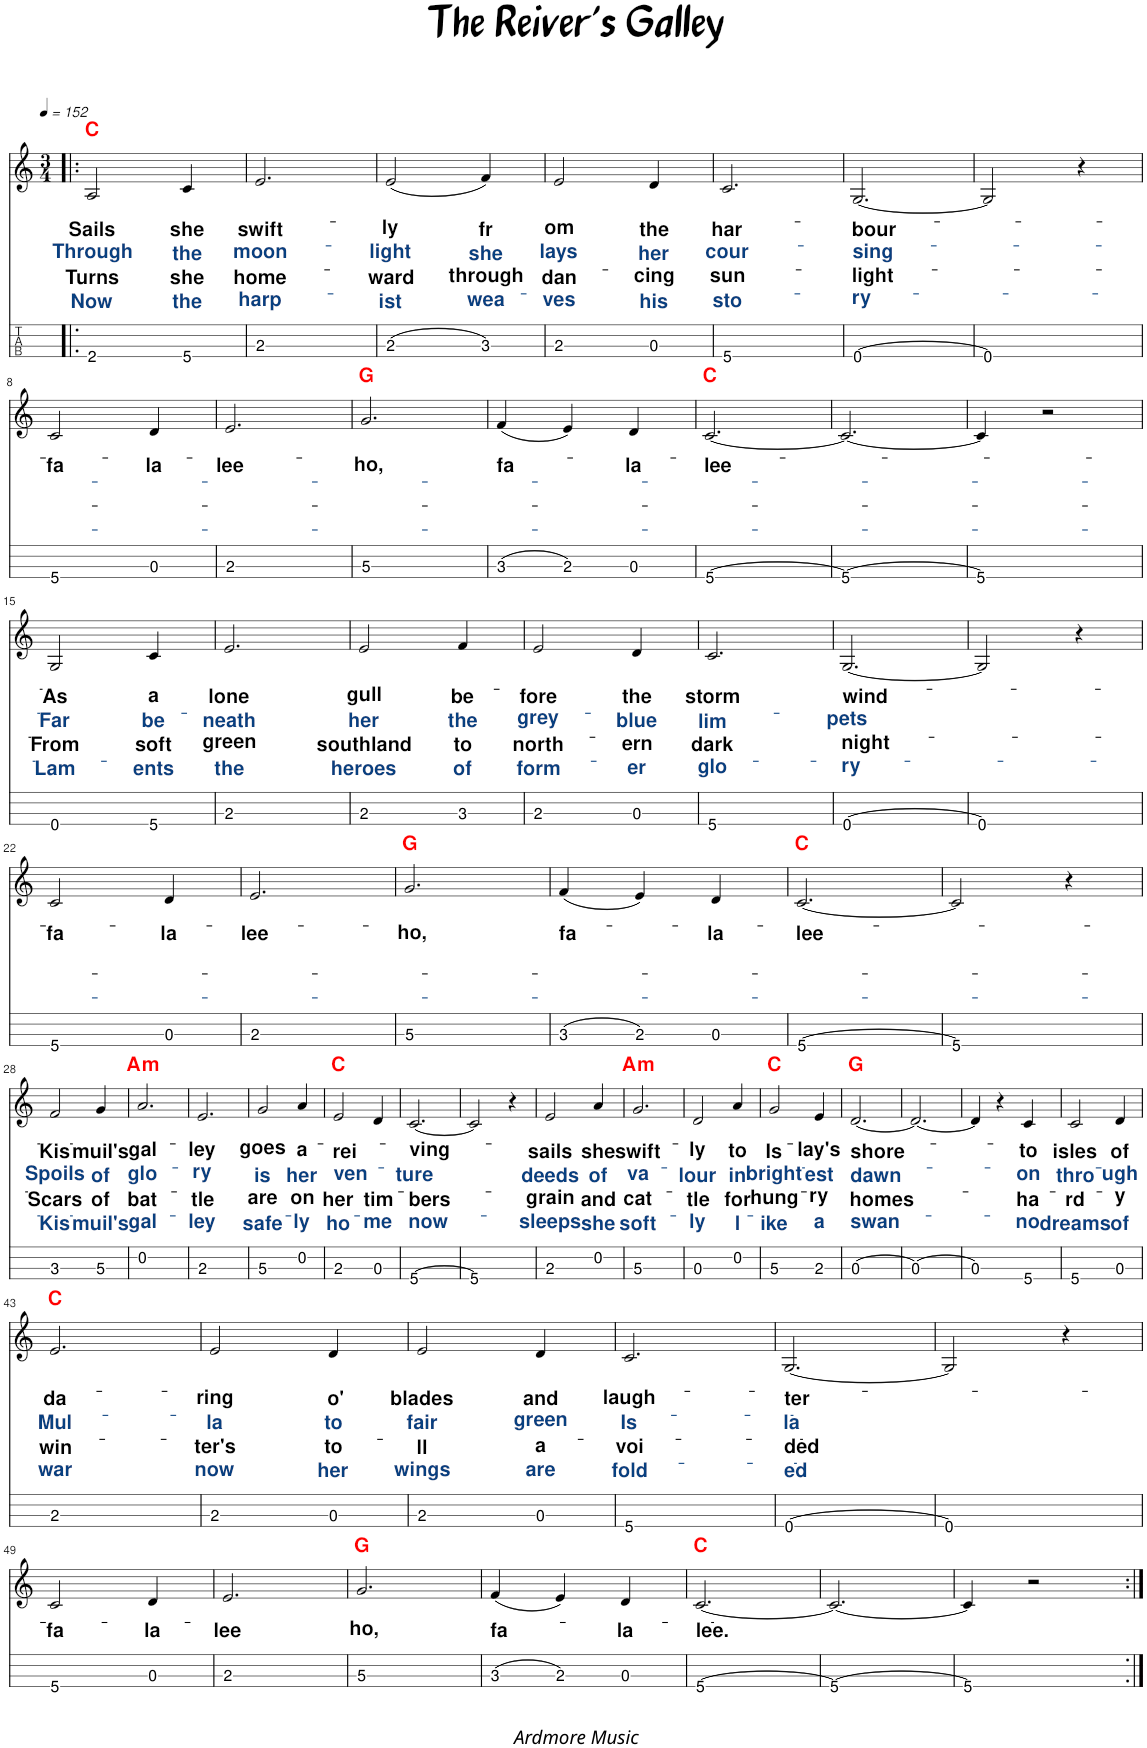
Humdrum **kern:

**kern	**kern	**text	**text	**text	**text	**harte
*part1	*part1	*part1	*part1	*part1	*part1	*part1
*staff2	*staff1	*staff1	*staff1	*staff1	*staff1	*
*I"Mandolin	*	*	*	*	*	*
*I'Mdn.	*	*	*	*	*	*
*stria4	*	*	*	*	*	*
*	*clefG2	*	*	*	*	*
*k[]	*k[]	*	*	*	*	*
*M3/4	*M3/4	*	*	*	*	*
*MM152	*MM152	*	*	*	*	*
=1!|:	=1!|:	=1!|:	=1!|:	=1!|:	=1!|:	=1!|:
!	!	!LO:LY:b	!LO:LY:b:color=#074080	!LO:LY:b	!LO:LY:b:color=#074080	!
2A	2A/	Sails	Through	Turns	Now	C:maj
!	!	!LO:LY:b	!LO:LY:b:color=#074080	!LO:LY:b	!LO:LY:b:color=#074080	!
4c	4c/	she	the	she	the	.
=2	=2	=2	=2	=2	=2	=2
!	!	!LO:LY:b	!LO:LY:b:color=#074080	!LO:LY:b	!LO:LY:b:color=#074080	!
2.e	2.e/	swift-	moon-	home-	harp-	.
=3	=3	=3	=3	=3	=3	=3
!	!	!LO:LY:b	!LO:LY:b:color=#074080	!LO:LY:b	!LO:LY:b:color=#074080	!
2e	(2e/	-ly	-light	-ward	-ist	.
!	!	!LO:LY:b	!LO:LY:b:color=#074080	!LO:LY:b	!LO:LY:b:color=#074080	!
4f	4f/)	fr	she	through	wea-	.
=4	=4	=4	=4	=4	=4	=4
!	!	!LO:LY:b	!LO:LY:b:color=#074080	!LO:LY:b	!LO:LY:b:color=#074080	!
2e	2e/	om	lays	dan-	-ves	.
!	!	!LO:LY:b	!LO:LY:b:color=#074080	!LO:LY:b	!LO:LY:b:color=#074080	!
4d	4d/	the	her	-cing	his	.
=5	=5	=5	=5	=5	=5	=5
!	!	!LO:LY:b	!LO:LY:b:color=#074080	!LO:LY:b	!LO:LY:b:color=#074080	!
2.c	2.c/	har-	cour-	sun-	sto-	.
=6	=6	=6	=6	=6	=6	=6
!	!	!LO:LY:b	!LO:LY:b:color=#074080	!LO:LY:b	!LO:LY:b:color=#074080	!
[2.G	[2.G/	-bour-	-sing-	-light-	-ry-	.
=7	=7	=7	=7	=7	=7	=7
2G]	2G/]	.	.	.	.	.
4r	4r	.	.	.	.	.
!!LO:LB:g=z
=8	=8	=8	=8	=8	=8	=8
!	!	!LO:LY:b	!	!	!	!
2c	2c/	-fa-	.	.	.	.
!	!	!LO:LY:b	!	!	!	!
4d	4d/	-la-	.	.	.	.
=9	=9	=9	=9	=9	=9	=9
!	!	!LO:LY:b	!	!	!	!
2.e	2.e/	-lee-	.	.	.	.
=10	=10	=10	=10	=10	=10	=10
!	!	!LO:LY:b	!	!	!	!
2.g	2.g/	-ho,	.	.	.	G:maj
=11	=11	=11	=11	=11	=11	=11
!	!	!LO:LY:b	!	!	!	!
4f	(4f/	fa-	.	.	.	.
4e	4e/)	.	.	.	.	.
!	!	!LO:LY:b	!	!	!	!
4d	4d/	-la-	.	.	.	.
=12	=12	=12	=12	=12	=12	=12
!	!	!LO:LY:b	!	!	!	!
[2.c	[2.c/	-lee-	.	.	.	C:maj
=13	=13	=13	=13	=13	=13	=13
2.c_	2.c/_	.	.	.	.	.
=14	=14	=14	=14	=14	=14	=14
4c]	4c/]	.	.	.	.	.
2r	2r	.	.	.	.	.
!!LO:LB:g=z
=15	=15	=15	=15	=15	=15	=15
!	!	!LO:LY:b	!LO:LY:b:color=#074080	!LO:LY:b	!LO:LY:b:color=#074080	!
2G	2G/	-As	Far	From	Lam-	.
!	!	!LO:LY:b	!LO:LY:b:color=#074080	!LO:LY:b	!LO:LY:b:color=#074080	!
4c	4c/	a	be-	soft	-ents	.
=16	=16	=16	=16	=16	=16	=16
!	!	!LO:LY:b	!LO:LY:b:color=#074080	!LO:LY:b	!LO:LY:b:color=#074080	!
2.e	2.e/	lone	-neath	green	the	.
=17	=17	=17	=17	=17	=17	=17
!	!	!LO:LY:b	!LO:LY:b:color=#074080	!LO:LY:b	!LO:LY:b:color=#074080	!
2e	2e/	gull	her	southland	heroes	.
!	!	!LO:LY:b	!LO:LY:b:color=#074080	!LO:LY:b	!LO:LY:b:color=#074080	!
4f	4f/	be-	the	to	of	.
=18	=18	=18	=18	=18	=18	=18
!	!	!LO:LY:b	!LO:LY:b:color=#074080	!LO:LY:b	!LO:LY:b:color=#074080	!
2e	2e/	-fore	grey-	north-	form-	.
!	!	!LO:LY:b	!LO:LY:b:color=#074080	!LO:LY:b	!LO:LY:b:color=#074080	!
4d	4d/	the	-blue	-ern	-er	.
=19	=19	=19	=19	=19	=19	=19
!	!	!LO:LY:b	!LO:LY:b:color=#074080	!LO:LY:b	!LO:LY:b:color=#074080	!
2.c	2.c/	storm	lim-	dark	glo-	.
=20	=20	=20	=20	=20	=20	=20
!	!	!LO:LY:b	!LO:LY:b:color=#074080	!LO:LY:b	!LO:LY:b:color=#074080	!
[2.G	[2.G/	wind-	-pets	night-	-ry-	.
=21	=21	=21	=21	=21	=21	=21
2G]	2G/]	.	.	.	.	.
4r	4r	.	.	.	.	.
!!LO:LB:g=z
=22	=22	=22	=22	=22	=22	=22
!	!	!LO:LY:b	!	!	!	!
2c	2c/	-fa-	.	.	.	.
!	!	!LO:LY:b	!	!	!	!
4d	4d/	-la-	.	.	.	.
=23	=23	=23	=23	=23	=23	=23
!	!	!LO:LY:b	!	!	!	!
2.e	2.e/	-lee-	.	.	.	.
=24	=24	=24	=24	=24	=24	=24
!	!	!LO:LY:b	!	!	!	!
2.g	2.g/	-ho,	.	.	.	G:maj
=25	=25	=25	=25	=25	=25	=25
!	!	!LO:LY:b	!	!	!	!
4f	(4f/	fa-	.	.	.	.
4e	4e/)	.	.	.	.	.
!	!	!LO:LY:b	!	!	!	!
4d	4d/	-la-	.	.	.	.
=26	=26	=26	=26	=26	=26	=26
!	!	!LO:LY:b	!	!	!	!
[2.c	[2.c/	-lee-	.	.	.	C:maj
=27	=27	=27	=27	=27	=27	=27
2c]	2c/]	.	.	.	.	.
4r	4r	.	.	.	.	.
!!LO:LB:g=z
=28	=28	=28	=28	=28	=28	=28
!	!	!LO:LY:b	!LO:LY:b:color=#074080	!LO:LY:b	!LO:LY:b:color=#074080	!
2f	2f/	-Kis-	Spoils	Scars	Kis-	.
!	!	!LO:LY:b	!LO:LY:b:color=#074080	!LO:LY:b	!LO:LY:b:color=#074080	!
4g	4g/	-muil's	of	of	-muil's	.
=29	=29	=29	=29	=29	=29	=29
!	!	!LO:LY:b	!LO:LY:b:color=#074080	!LO:LY:b	!LO:LY:b:color=#074080	!LO:H:kt=m
2.a	2.a/	gal-	glo-	bat-	gal-	A:min
=30	=30	=30	=30	=30	=30	=30
!	!	!LO:LY:b	!LO:LY:b:color=#074080	!LO:LY:b	!LO:LY:b:color=#074080	!
2.e	2.e/	-ley	-ry	-tle	-ley	.
=31	=31	=31	=31	=31	=31	=31
!	!	!LO:LY:b	!LO:LY:b:color=#074080	!LO:LY:b	!LO:LY:b:color=#074080	!
2g	2g/	goes	is	are	safe-	.
!	!	!LO:LY:b	!LO:LY:b:color=#074080	!LO:LY:b	!LO:LY:b:color=#074080	!
4a	4a/	a-	her	on	-ly	.
=32	=32	=32	=32	=32	=32	=32
!	!	!LO:LY:b	!LO:LY:b:color=#074080	!LO:LY:b	!LO:LY:b:color=#074080	!
2e	2e/	-rei-	ven-	her	ho-	C:maj
!	!	!	!	!LO:LY:b	!LO:LY:b:color=#074080	!
4d	4d/	.	.	tim-	-me	.
=33	=33	=33	=33	=33	=33	=33
!	!	!LO:LY:b	!LO:LY:b:color=#074080	!LO:LY:b	!LO:LY:b:color=#074080	!
[2.c	[2.c/	-ving-	-ture	-bers-	now-	.
=34	=34	=34	=34	=34	=34	=34
2c]	2c/]	.	.	.	.	.
4r	4r	.	.	.	.	.
=35	=35	=35	=35	=35	=35	=35
!	!	!LO:LY:b	!LO:LY:b:color=#074080	!LO:LY:b	!LO:LY:b:color=#074080	!
2e	2e/	-sails	deeds	-grain	-sleeps	.
!	!	!LO:LY:b	!LO:LY:b:color=#074080	!LO:LY:b	!LO:LY:b:color=#074080	!
4a	4a/	she	of	and	she	.
=36	=36	=36	=36	=36	=36	=36
!	!	!LO:LY:b	!LO:LY:b:color=#074080	!LO:LY:b	!LO:LY:b:color=#074080	!LO:H:kt=m
2.g	2.g/	swift-	va-	cat-	soft-	A:min
=37	=37	=37	=37	=37	=37	=37
!	!	!LO:LY:b	!LO:LY:b:color=#074080	!LO:LY:b	!LO:LY:b:color=#074080	!
2d	2d/	-ly	-lour	-tle	-ly	.
!	!	!LO:LY:b	!LO:LY:b:color=#074080	!LO:LY:b	!LO:LY:b:color=#074080	!
4a	4a/	to	in	for	l-	.
=38	=38	=38	=38	=38	=38	=38
!	!	!LO:LY:b	!LO:LY:b:color=#074080	!LO:LY:b	!LO:LY:b:color=#074080	!
2g	2g/	Is-	bright-	hung-	-ike	C:maj
!	!	!LO:LY:b	!LO:LY:b:color=#074080	!LO:LY:b	!LO:LY:b:color=#074080	!
4e	4e/	-lay's	-est	-ry	a	.
=39	=39	=39	=39	=39	=39	=39
!	!	!LO:LY:b	!LO:LY:b:color=#074080	!LO:LY:b	!LO:LY:b:color=#074080	!
[2.d	[2.d/	shore-	dawn-	homes-	swan-	G:maj
=40	=40	=40	=40	=40	=40	=40
2.d_	2.d/_	.	.	.	.	.
=41	=41	=41	=41	=41	=41	=41
4d]	4d/]	.	.	.	.	.
4r	4r	.	.	.	.	.
!	!	!LO:LY:b	!LO:LY:b:color=#074080	!LO:LY:b	!LO:LY:b:color=#074080	!
4c	4c/	-to	-on	-ha-	-no	.
=42	=42	=42	=42	=42	=42	=42
!	!	!LO:LY:b	!LO:LY:b:color=#074080	!LO:LY:b	!LO:LY:b:color=#074080	!
2c	2c/	isles	thro-	-rd-	dreams	.
!	!	!LO:LY:b	!LO:LY:b:color=#074080	!LO:LY:b	!LO:LY:b:color=#074080	!
4d	4d/	of	-ugh	-y	of	.
!!LO:LB:g=z
=43	=43	=43	=43	=43	=43	=43
!	!	!LO:LY:b	!LO:LY:b:color=#074080	!LO:LY:b	!LO:LY:b:color=#074080	!
2.e	2.e/	da-	Mul-	win-	war	C:maj
=44	=44	=44	=44	=44	=44	=44
!	!	!LO:LY:b	!LO:LY:b:color=#074080	!LO:LY:b	!LO:LY:b:color=#074080	!
2e	2e/	-ring	-la	-ter's	now	.
!	!	!LO:LY:b	!LO:LY:b:color=#074080	!LO:LY:b	!LO:LY:b:color=#074080	!
4d	4d/	o'	to	to-	her	.
=45	=45	=45	=45	=45	=45	=45
!	!	!LO:LY:b	!LO:LY:b:color=#074080	!LO:LY:b	!LO:LY:b:color=#074080	!
2e	2e/	blades	fair	-ll	wings	.
!	!	!LO:LY:b	!LO:LY:b:color=#074080	!LO:LY:b	!LO:LY:b:color=#074080	!
4d	4d/	and	green	a-	are	.
=46	=46	=46	=46	=46	=46	=46
!	!	!LO:LY:b	!LO:LY:b:color=#074080	!LO:LY:b	!LO:LY:b:color=#074080	!
2.c	2.c/	laugh-	Is-	-voi-	fold-	.
=47	=47	=47	=47	=47	=47	=47
!	!	!LO:LY:b	!LO:LY:b:color=#074080	!LO:LY:b	!LO:LY:b:color=#074080	!
[2.G	[2.G/	-ter-	-la-	-ded-	-ed-	.
=48	=48	=48	=48	=48	=48	=48
2G]	2G/]	.	.	.	.	.
4r	4r	.	.	.	.	.
!!LO:LB:g=z
=49	=49	=49	=49	=49	=49	=49
!	!	!LO:LY:b	!	!	!	!
2c	2c/	-fa-	.	.	.	.
!	!	!LO:LY:b	!	!	!	!
4d	4d/	-la-	.	.	.	.
=50	=50	=50	=50	=50	=50	=50
!	!	!LO:LY:b	!	!	!	!
2.e	2.e/	-lee	.	.	.	.
=51	=51	=51	=51	=51	=51	=51
!	!	!LO:LY:b	!	!	!	!
2.g	2.g/	ho,	.	.	.	G:maj
=52	=52	=52	=52	=52	=52	=52
!	!	!LO:LY:b	!	!	!	!
4f	(4f/	fa-	.	.	.	.
4e	4e/)	.	.	.	.	.
!	!	!LO:LY:b	!	!	!	!
4d	4d/	-la-	.	.	.	.
=53	=53	=53	=53	=53	=53	=53
!	!	!LO:LY:b	!	!	!	!
[2.c	[2.c/	-lee.-	.	.	.	C:maj
=54	=54	=54	=54	=54	=54	=54
2.c_	2.c/_	.	.	.	.	.
=55	=55	=55	=55	=55	=55	=55
4c]	4c/]	.	.	.	.	.
2r	2r	.	.	.	.	.
=:|!	=:|!	=:|!	=:|!	=:|!	=:|!	=:|!
*-	*-	*-	*-	*-	*-	*-
